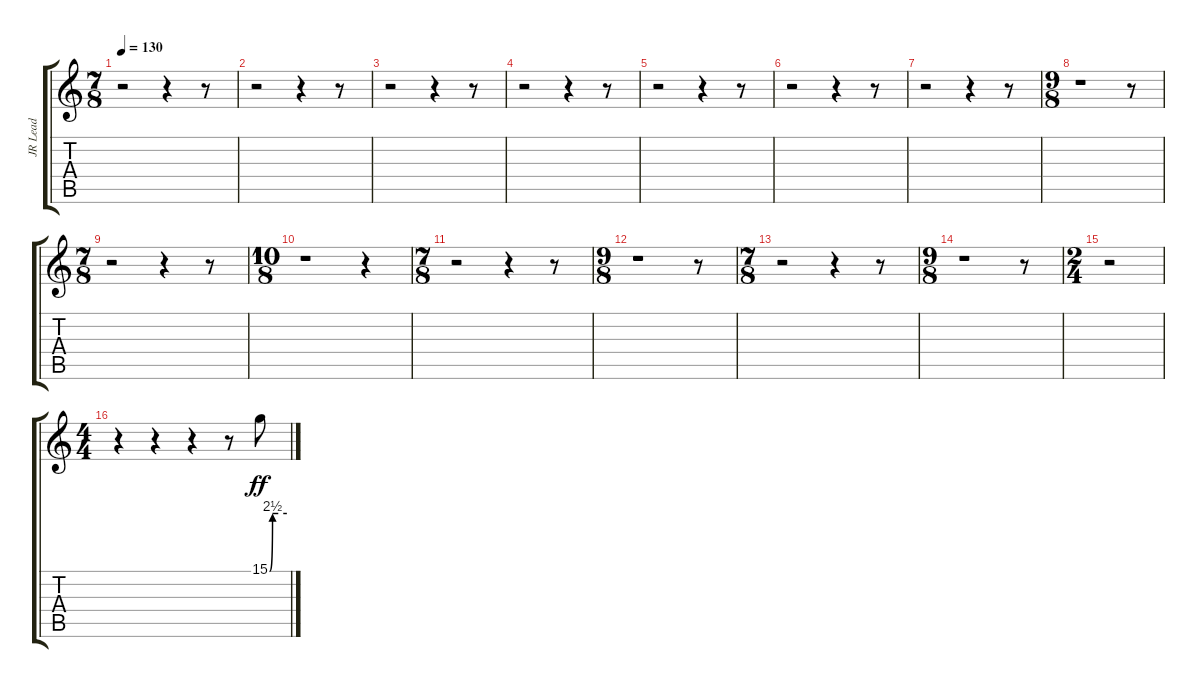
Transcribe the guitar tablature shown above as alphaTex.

\track ("JR Lead" "JR Lead") {instrument lead2sawtooth}
\staff {score tabs}
\tuning (E4 B3 G3 D3 A2 E2) {hide}
\ts (7 8)
\tempo 130
\clef g2
\ks c
r.2{dy f} r.4 r.8 |
r.2 r.4 r.8 |
r.2 r.4 r.8 |
r.2 r.4 r.8 |
r.2 r.4 r.8 |
r.2 r.4 r.8 |
r.2 r.4 r.8 |
\ts (9 8)
r.1 r.8 |
\ts (7 8)
r.2 r.4 r.8 |
\ts (10 8)
r.1 r.4 |
\ts (7 8)
r.2 r.4 r.8 |
\ts (9 8)
r.1 r.8 |
\ts (7 8)
r.2 r.4 r.8 |
\ts (9 8)
r.1 r.8 |
\ts (2 4)
r.2 |
\ts (4 4)
r.4 r.4 r.4 r.8{volume 13} 15.1{be (custom 0 0 10 10 15 10 30 10 60 10)}.8{dy ff instrument lead2sawtooth}
